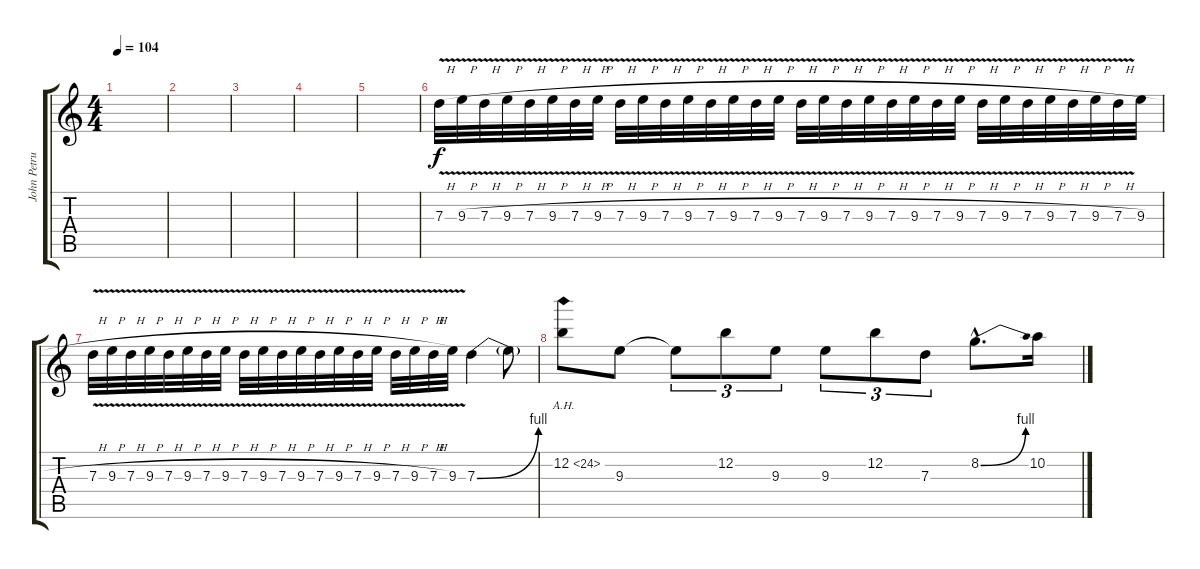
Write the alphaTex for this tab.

\track ("John Petrucci" "John Petru") {instrument overdrivenguitar}
\staff {score tabs}
\tuning (E4 B3 G3 D3 A2 E2) {hide}
\ts (4 4)
\tempo 104
\clef g2
\ks c
|
|
|
|
|
7.3{v h}.32 9.3{v h}.32 7.3{v h}.32 9.3{v h}.32 7.3{v h}.32 9.3{v h}.32 7.3{v h}.32 9.3{v h}.32 7.3{v h}.32 9.3{v h}.32 7.3{v h}.32 9.3{v h}.32 7.3{v h}.32 9.3{v h}.32 7.3{v h}.32 9.3{v h}.32 7.3{v h}.32 9.3{v h}.32 7.3{v h}.32 9.3{v h}.32 7.3{v h}.32 9.3{v h}.32 7.3{v h}.32 9.3{v h}.32 7.3{v h}.32 9.3{v h}.32 7.3{v h}.32 9.3{v h}.32 7.3{v h}.32 9.3{v h}.32 7.3{v h}.32 9.3{h}.32 |
7.3{v h}.32 9.3{v h}.32 7.3{v h}.32 9.3{v h}.32 7.3{v h}.32 9.3{v h}.32 7.3{v h}.32 9.3{v h}.32 7.3{v h}.32 9.3{v h}.32 7.3{v h}.32 9.3{v h}.32 7.3{v h}.32 9.3{v h}.32 7.3{v h}.32 9.3{v h}.32 7.3{v h}.32 9.3{v h}.32 7.3{v h}.32 9.3{v}.32 7.3{be (bend 0 0 60 4)}.4 7.3{t}.8 |
12.2{ah 12}.8 9.3.8 9.3{t}.8{tu (3 2)} 12.2.8{tu (3 2)} 9.3.8{tu (3 2)} 9.3.8{tu (3 2)} 12.2.8{tu (3 2)} 7.3.8{tu (3 2)} 8.2{be (bend 0 0 60 4) hac}.8{d} 10.2.16
